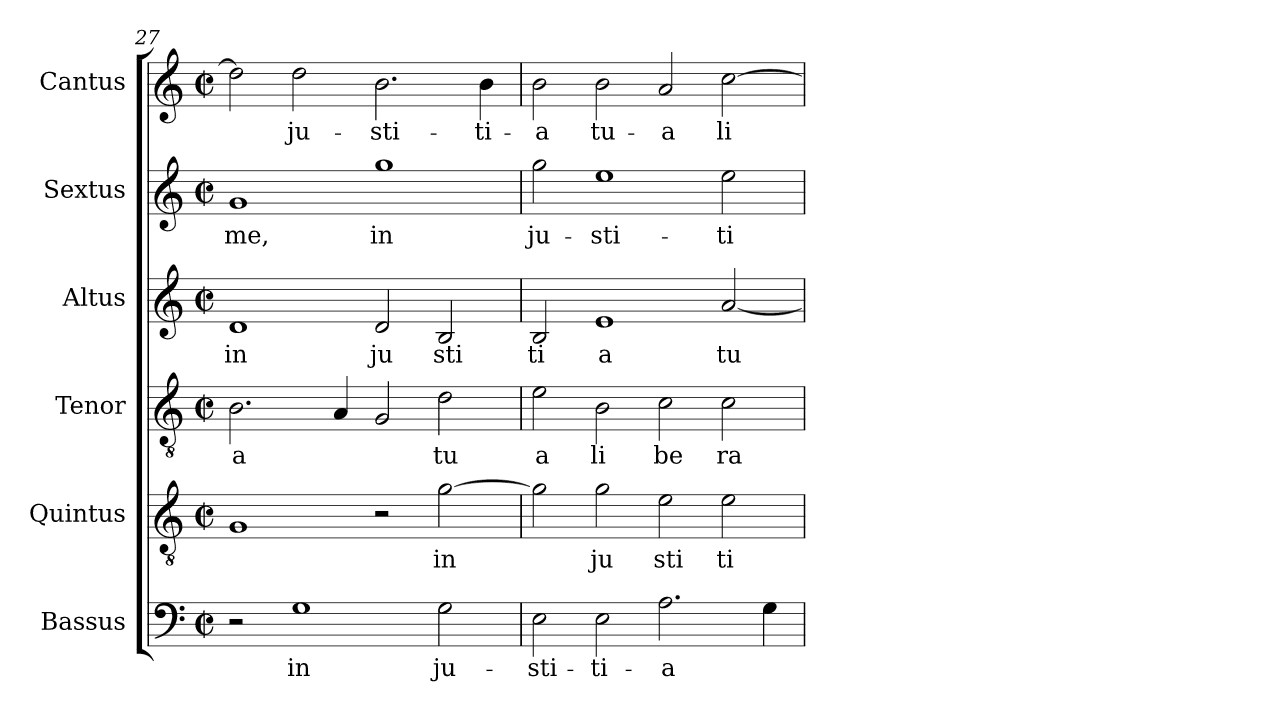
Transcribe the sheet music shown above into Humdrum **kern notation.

**kern	**text	**kern	**text	**kern	**text	**kern	**text	**kern	**text	**kern	**text
*part6	*part6	*part5	*part5	*part4	*part4	*part3	*part3	*part2	*part2	*part1	*part1
*staff6	*staff6	*staff5	*staff5	*staff4	*staff4	*staff3	*staff3	*staff2	*staff2	*staff1	*staff1
*I"Bassus	*	*I"Quintus	*	*I"Tenor	*	*I"Altus	*	*I"Sextus	*	*I"Cantus	*
*clefF4	*	*clefGv2	*	*clefGv2	*	*clefG2	*	*clefG2	*	*clefG2	*
*k[]	*	*k[]	*	*k[]	*	*k[]	*	*k[]	*	*k[]	*
*C:	*	*C:	*	*C:	*	*C:	*	*C:	*	*C:	*
*M2/2	*	*M2/2	*	*M2/2	*	*M2/2	*	*M2/2	*	*M2/2	*
*met(c|)	*	*met(c|)	*	*met(c|)	*	*met(c|)	*	*met(c|)	*	*met(c|)	*
=27	=27	=27	=27	=27	=27	=27	=27	=27	=27	=27	=27
!	!	!	!LO:LY:b:cj	!	!LO:LY:b:cj	!	!LO:LY:b:cj	!	!LO:LY:b:cj	!	!LO:LY:b:cj
2r	.	1G	.	2.B\	a	1d	in	1g	me,	2dd\]	.
!	!LO:LY:b:cj	!	!	!	!	!	!	!	!	!	!LO:LY:b:cj
1G	-in	.	.	.	.	.	.	.	.	2dd\	ju-
!	!	!	!	!	!LO:LY:b:cj	!	!	!	!	!	!
.	.	.	.	4A/	.	.	.	.	.	.	.
!	!	!	!	!	!LO:LY:b:cj	!	!LO:LY:b:cj	!	!LO:LY:b:cj	!	!LO:LY:b:cj
.	.	2r	.	2G/	.	2d/	ju	1gg	in	2.b\	-sti-
!	!LO:LY:b:cj	!	!LO:LY:b:cj	!	!LO:LY:b:cj	!	!LO:LY:b:cj	!	!	!	!
2G\	ju-	[>2g\	in	2d\	tu	2B/	sti	.	.	.	.
!	!	!	!	!	!	!	!	!	!	!	!LO:LY:b:cj
.	.	.	.	.	.	.	.	.	.	4b\	-ti-
=28	=28	=28	=28	=28	=28	=28	=28	=28	=28	=28	=28
!	!LO:LY:b:cj	!	!LO:LY:b:cj	!	!LO:LY:b:cj	!	!LO:LY:b:cj	!	!LO:LY:b:cj	!	!LO:LY:b:cj
2E\	-sti-	2g\]	.	2e\	a	2B/	ti	2gg\	ju-	2b\	-a
!	!LO:LY:b:cj	!	!LO:LY:b:cj	!	!LO:LY:b:cj	!	!LO:LY:b:cj	!	!LO:LY:b:cj	!	!LO:LY:b:cj
2E\	-ti-	2g\	ju	2B\	li	1e	a	1ee	-sti-	2b\	tu-
!	!LO:LY:b:cj	!	!LO:LY:b:cj	!	!LO:LY:b:cj	!	!	!	!	!	!LO:LY:b:cj
2.A\	-a	2e\	sti	2c\	be	.	.	.	.	2a/	-a
!	!	!	!LO:LY:b:cj	!	!LO:LY:b:cj	!	!LO:LY:b:cj	!	!LO:LY:b:cj	!	!LO:LY:b:cj
.	.	2e\	ti	2c\	ra	[<2a/	tu	2ee\	-ti-	[>2cc\	li-
!	!LO:LY:b:cj	!	!	!	!	!	!	!	!	!	!
4G\	.	.	.	.	.	.	.	.	.	.	.
=	=	=	=	=	=	=	=	=	=	=	=
*-	*-	*-	*-	*-	*-	*-	*-	*-	*-	*-	*-
